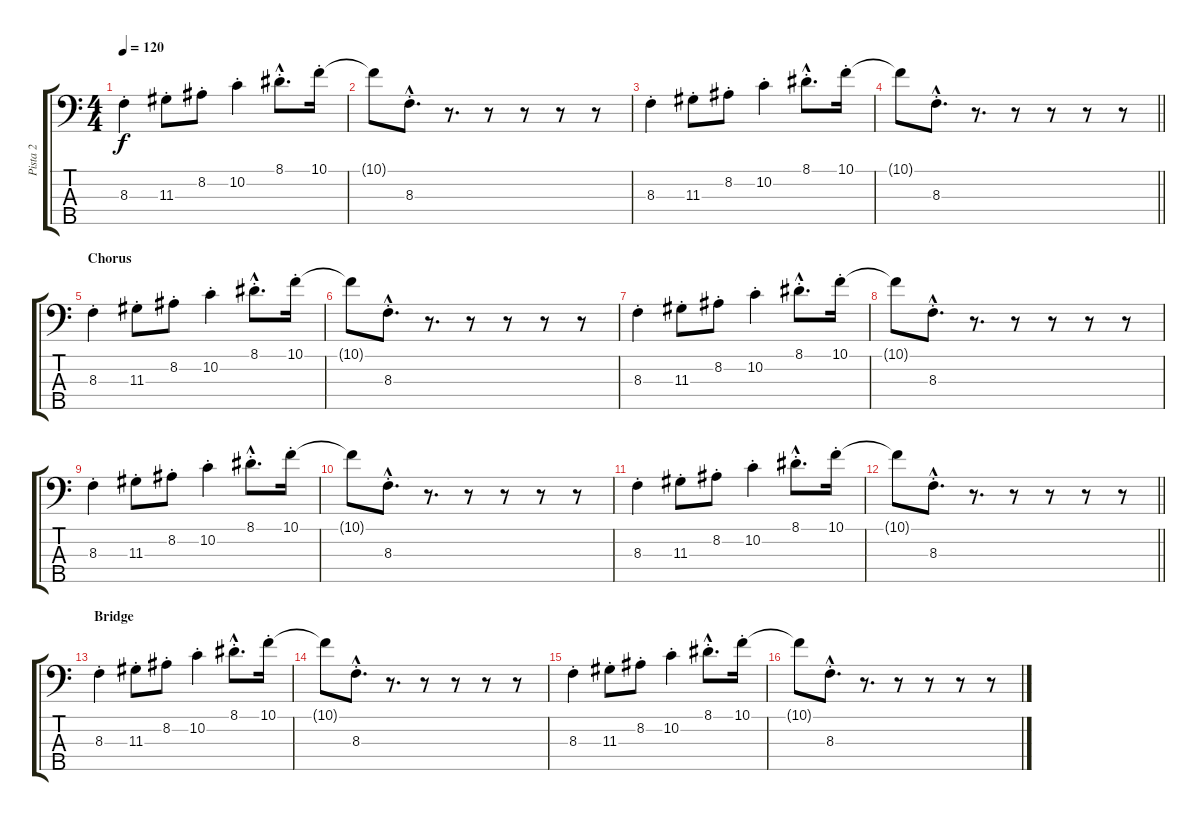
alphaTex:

\track ("Pista 2" "Pista 2") {instrument electricbassfinger}
\staff {score tabs}
\tuning (G2 D2 A1 E1 B0) {hide}
\ts (4 4)
\tempo 120
\clef f4
\ks c
8.3{st}.4{dy f} 11.3{st}.8 8.2{st}.8 10.2{st}.4 8.1{hac st}.8{d} 10.1{st}.16 |
10.1{t}.8 8.3{hac st}.8{d} r.8{d} r.8 r.8 r.8 r.8 |
8.3{st}.4 11.3{st}.8 8.2{st}.8 10.2{st}.4 8.1{hac st}.8{d} 10.1{st}.16 |
\barLineRight lightlight
10.1{t}.8 8.3{hac st}.8{d} r.8{d} r.8 r.8 r.8 r.8 |
\section ("" "Chorus")
8.3{st}.4 11.3{st}.8 8.2{st}.8 10.2{st}.4 8.1{hac st}.8{d} 10.1{st}.16 |
10.1{t}.8 8.3{hac st}.8{d} r.8{d} r.8 r.8 r.8 r.8 |
8.3{st}.4 11.3{st}.8 8.2{st}.8 10.2{st}.4 8.1{hac st}.8{d} 10.1{st}.16 |
10.1{t}.8 8.3{hac st}.8{d} r.8{d} r.8 r.8 r.8 r.8 |
8.3{st}.4 11.3{st}.8 8.2{st}.8 10.2{st}.4 8.1{hac st}.8{d} 10.1{st}.16 |
10.1{t}.8 8.3{hac st}.8{d} r.8{d} r.8 r.8 r.8 r.8 |
8.3{st}.4 11.3{st}.8 8.2{st}.8 10.2{st}.4 8.1{hac st}.8{d} 10.1{st}.16 |
\barLineRight lightlight
10.1{t}.8 8.3{hac st}.8{d} r.8{d} r.8 r.8 r.8 r.8 |
\section ("" "Bridge")
8.3{st}.4 11.3{st}.8 8.2{st}.8 10.2{st}.4 8.1{hac st}.8{d} 10.1{st}.16 |
10.1{t}.8 8.3{hac st}.8{d} r.8{d} r.8 r.8 r.8 r.8 |
8.3{st}.4 11.3{st}.8 8.2{st}.8 10.2{st}.4 8.1{hac st}.8{d} 10.1{st}.16 |
10.1{t}.8 8.3{hac st}.8{d} r.8{d} r.8 r.8 r.8 r.8
